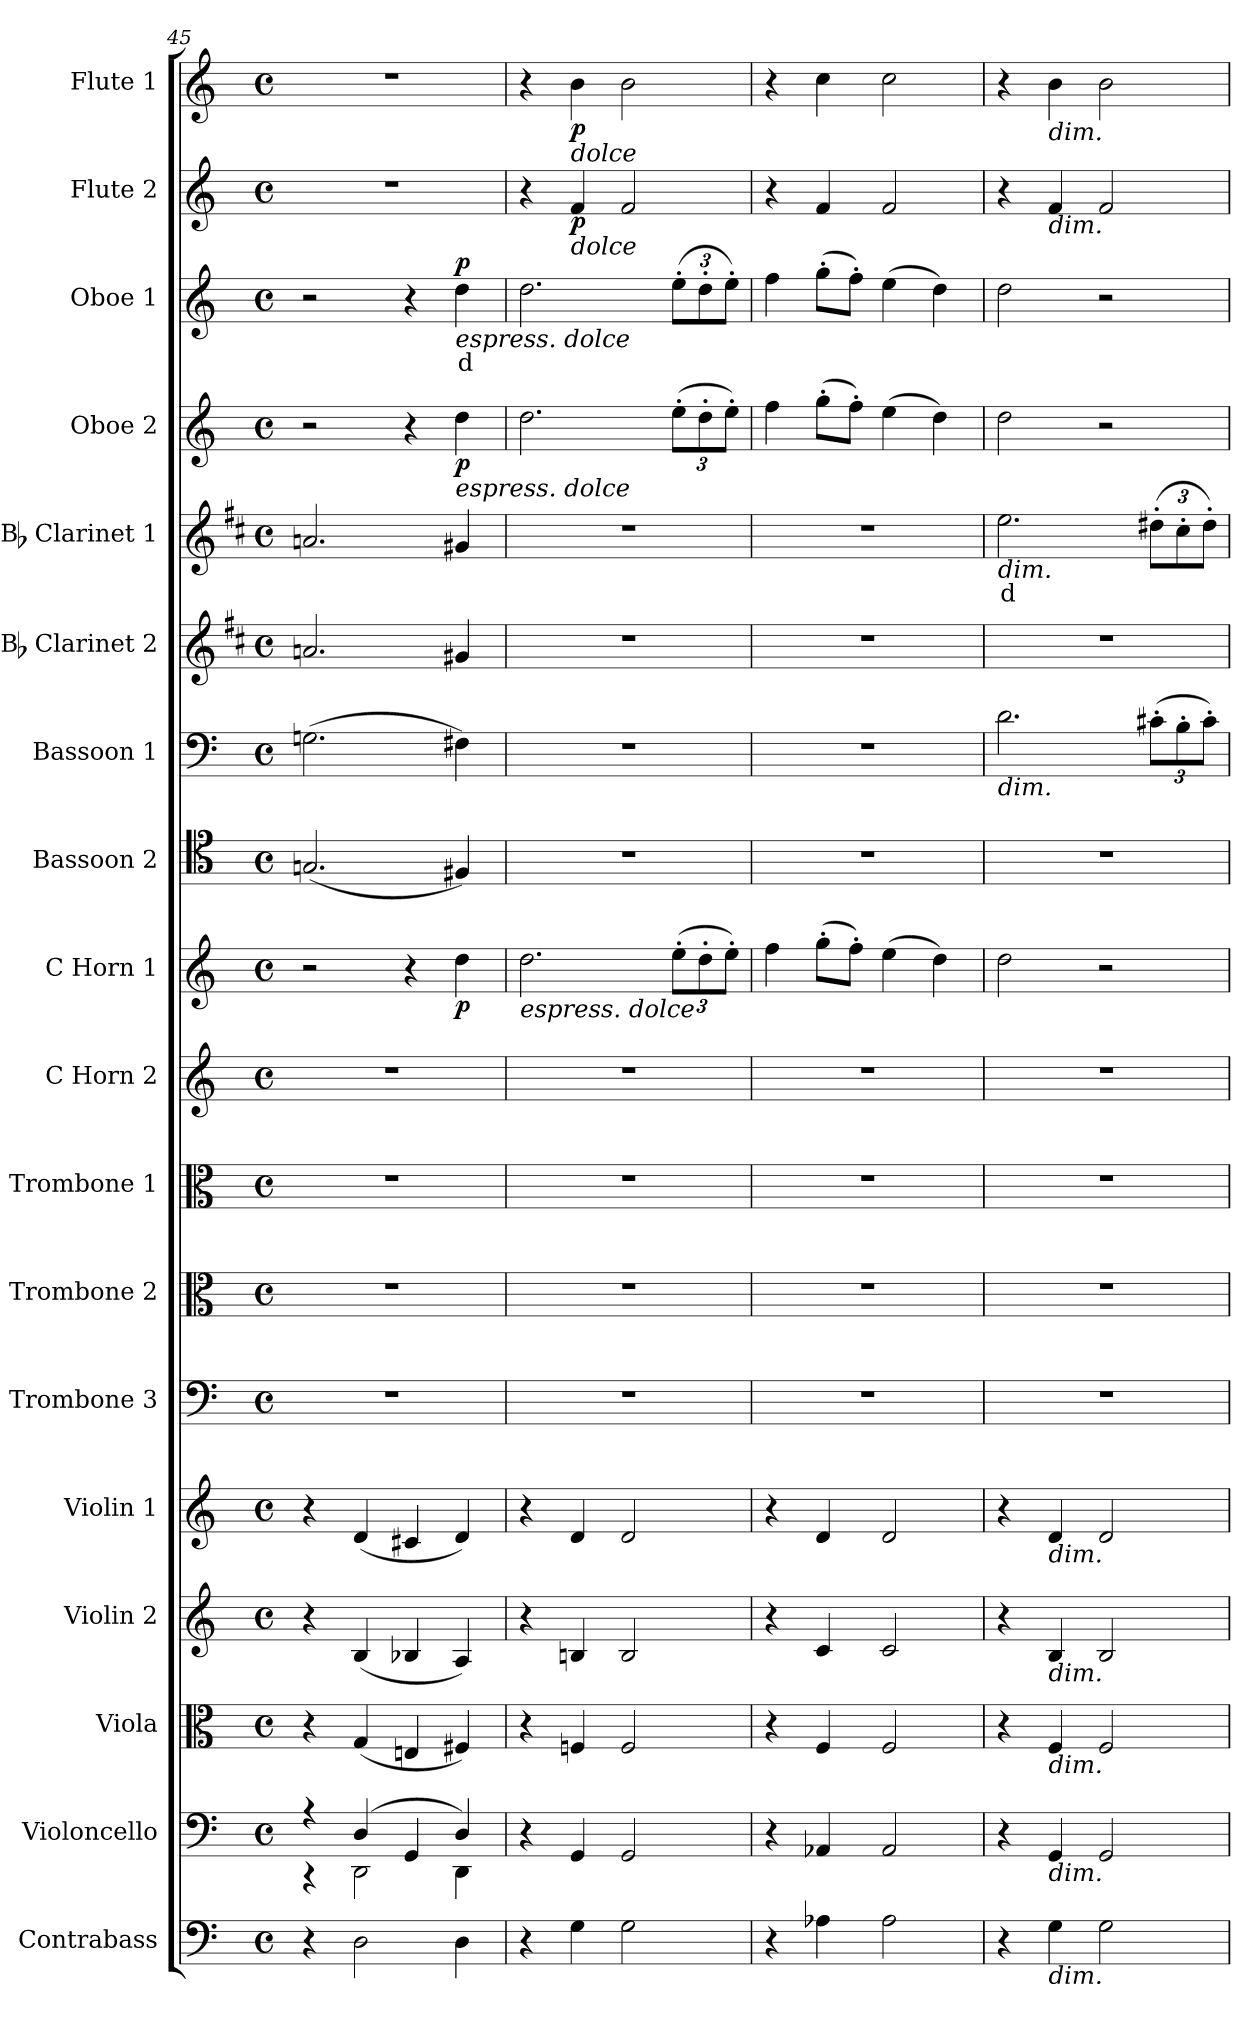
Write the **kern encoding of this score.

**kern	**kern	**kern	**kern	**kern	**kern	**kern	**kern	**kern	**kern	**dynam	**kern	**kern	**kern	**kern	**text	**kern	**dynam	**kern	**text	**dynam	**kern	**dynam	**kern	**dynam
*part18	*part17	*part16	*part15	*part14	*part13	*part12	*part11	*part10	*part9	*part9	*part8	*part7	*part6	*part5	*part5	*part4	*part4	*part3	*part3	*part3	*part2	*part2	*part1	*part1
*staff18	*staff17	*staff16	*staff15	*staff14	*staff13	*staff12	*staff11	*staff10	*staff9	*staff9	*staff8	*staff7	*staff6	*staff5	*staff5	*staff4	*staff4	*staff3	*staff3	*staff3	*staff2	*staff2	*staff1	*staff1
*I"Contrabass	*I"Violoncello	*I"Viola	*I"Violin 2	*I"Violin 1	*I"Trombone 3	*I"Trombone 2	*I"Trombone 1	*I"C Horn 2	*I"C Horn 1	*	*I"Bassoon 2	*I"Bassoon 1	*I"Bb Clarinet 2	*I"Bb Clarinet 1	*	*I"Oboe 2	*	*I"Oboe 1	*	*	*I"Flute 2	*	*I"Flute 1	*
*I'Cb	*I'Vc	*I'Vla	*I'Vln 2	*I'Vln 1	*I'Trb 3	*I'Trb 2	*I'Trb 1	*I'Hn 2	*I'Hn 1	*	*I'Bsn 2	*I'Bsn 1	*I'Cl 2	*I'Cl 1	*	*I'Ob 2	*	*I'Ob 1	*	*	*I'Fl 2	*	*I'Fl 1	*
*clefF4	*clefF4	*clefC3	*clefG2	*clefG2	*clefF4	*clefC3	*clefC3	*clefG2	*clefG2	*	*clefC4	*clefF4	*clefG2	*clefG2	*	*clefG2	*	*clefG2	*	*	*clefG2	*	*clefG2	*
*ITrd7c12	*	*	*	*	*	*	*	*ITrd7c12	*ITrd7c12	*	*	*	*ITrd1c2	*ITrd1c2	*	*	*	*	*	*	*	*	*	*
*k[]	*k[]	*k[]	*k[]	*k[]	*k[]	*k[]	*k[]	*k[]	*k[]	*	*k[]	*k[]	*k[]	*k[]	*	*k[]	*	*k[]	*	*	*k[]	*	*k[]	*
*M4/4	*M4/4	*M4/4	*M4/4	*M4/4	*M4/4	*M4/4	*M4/4	*M4/4	*M4/4	*	*M4/4	*M4/4	*M4/4	*M4/4	*	*M4/4	*	*M4/4	*	*	*M4/4	*	*M4/4	*
*met(c)	*met(c)	*met(c)	*met(c)	*met(c)	*met(c)	*met(c)	*met(c)	*met(c)	*met(c)	*	*met(c)	*met(c)	*met(c)	*met(c)	*	*met(c)	*	*met(c)	*	*	*met(c)	*	*met(c)	*
=45	=45	=45	=45	=45	=45	=45	=45	=45	=45	=45	=45	=45	=45	=45	=45	=45	=45	=45	=45	=45	=45	=45	=45	=45
*	*^	*	*	*	*	*	*	*	*	*	*	*	*	*	*	*	*	*	*	*	*	*	*	*
4r	4r	4r	4r	4r	4r	1r	1r	1r	1r	2r	.	(2.Gn/	(2.Gn\	2.gn/	2.gn/	.	2r	.	2r	.	.	1r	.	1r	.
2DD\	(4D/	2DD\	(4G/	(4B/	(4d/	.	.	.	.	.	.	.	.	.	.	.	.	.	.	.	.	.	.	.	.
.	4GG/	.	4En/	4B-X/	4c#X/	.	.	.	.	4r	.	.	.	.	.	.	4r	.	4r	.	.	.	.	.	.
!	!	!	!	!	!	!	!	!	!	!	!	!	!	!	!	!	!	!	!LO:TX:b:i:t=espress. dolce	!	!	!	!	!	!
!	!	!	!	!	!	!	!	!	!	!	!	!	!	!	!	!	!LO:TX:b:i:t=espress. dolce	!	!	!	!	!	!	!	!
!	!	!	!	!	!	!	!	!	!	!	!LO:DY:b	!	!	!	!	!	!	!LO:DY:b	!	!LO:LY:b:color=#FF0000	!LO:DY:b	!	!	!	!
4DD\	4D/)	4DD\	4F#X/)	4A/)	4d/)	.	.	.	.	4d\	p	4F#X/)	4F#X\)	4f#X/	4f#X/	.	4dd\	p	4dd\	d	p	.	.	.	.
!!LO:PB:g=z
=46	=46	=46	=46	=46	=46	=46	=46	=46	=46	=46	=46	=46	=46	=46	=46	=46	=46	=46	=46	=46	=46	=46	=46	=46	=46
!	!	!	!	!	!	!	!	!	!	!LO:TX:b:i:t=espress. dolce	!	!	!	!	!	!	!	!	!	!	!	!	!	!	!
*	*v	*v	*	*	*	*	*	*	*	*	*	*	*	*	*	*	*	*	*	*	*	*	*	*	*
4r	4r	4r	4r	4r	1r	1r	1r	1r	2.d\	.	1r	1r	1r	1r	.	2.dd\	.	2.dd\	.	.	4r	.	4r	.
!	!	!	!	!	!	!	!	!	!	!	!	!	!	!	!	!	!	!	!	!	!	!	!LO:TX:b:i:t=dolce	!
!	!	!	!	!	!	!	!	!	!	!	!	!	!	!	!	!	!	!	!	!	!LO:TX:b:i:t=dolce	!	!	!
!	!	!	!	!	!	!	!	!	!	!	!	!	!	!	!	!	!	!	!	!	!	!LO:DY:b	!	!LO:DY:b
4GG\	4GG/	4Fn/	4Bn/	4d/	.	.	.	.	.	.	.	.	.	.	.	.	.	.	.	.	4f/	p	4b\	p
2GG\	2GG/	2F/	2B/	2d/	.	.	.	.	.	.	.	.	.	.	.	.	.	.	.	.	2f/	.	2b\	.
*	*	*	*	*	*	*	*	*	*Xbrackettup	*	*	*	*	*	*	*Xbrackettup	*	*Xbrackettup	*	*	*	*	*	*
.	.	.	.	.	.	.	.	.	(12e'\L	.	.	.	.	.	.	(12ee'\L	.	(12ee'\L	.	.	.	.	.	.
.	.	.	.	.	.	.	.	.	12d'\	.	.	.	.	.	.	12dd'\	.	12dd'\	.	.	.	.	.	.
.	.	.	.	.	.	.	.	.	12e'\J)	.	.	.	.	.	.	12ee'\J)	.	12ee'\J)	.	.	.	.	.	.
=47	=47	=47	=47	=47	=47	=47	=47	=47	=47	=47	=47	=47	=47	=47	=47	=47	=47	=47	=47	=47	=47	=47	=47	=47
4r	4r	4r	4r	4r	1r	1r	1r	1r	4f\	.	1r	1r	1r	1r	.	4ff\	.	4ff\	.	.	4r	.	4r	.
4AA-X\	4AA-X/	4F/	4c/	4d/	.	.	.	.	(8g'\L	.	.	.	.	.	.	(8gg'\L	.	(8gg'\L	.	.	4f/	.	4cc\	.
.	.	.	.	.	.	.	.	.	8f'\J)	.	.	.	.	.	.	8ff'\J)	.	8ff'\J)	.	.	.	.	.	.
2AA-\	2AA-/	2F/	2c/	2d/	.	.	.	.	(4e\	.	.	.	.	.	.	(4ee\	.	(4ee\	.	.	2f/	.	2cc\	.
.	.	.	.	.	.	.	.	.	4d\)	.	.	.	.	.	.	4dd\)	.	4dd\)	.	.	.	.	.	.
=48	=48	=48	=48	=48	=48	=48	=48	=48	=48	=48	=48	=48	=48	=48	=48	=48	=48	=48	=48	=48	=48	=48	=48	=48
!	!	!	!	!	!	!	!	!	!	!	!	!	!	!LO:TX:b:i:t=dim.	!	!	!	!	!	!	!	!	!	!
!	!	!	!	!	!	!	!	!	!	!	!	!LO:TX:b:i:t=dim.	!	!	!	!	!	!	!	!	!	!	!	!
!	!	!	!	!	!	!	!	!	!	!	!	!	!	!	!LO:LY:b:color=#FF0000	!	!	!	!	!	!	!	!	!
4r	4r	4r	4r	4r	1r	1r	1r	1r	2d\	.	1r	2.d\	1r	2.dd\	d	2dd\	.	2dd\	.	.	4r	.	4r	.
!	!	!	!	!	!	!	!	!	!	!	!	!	!	!	!	!	!	!	!	!	!	!	!LO:TX:b:i:t=dim.	!
!	!	!	!	!	!	!	!	!	!	!	!	!	!	!	!	!	!	!	!	!	!LO:TX:b:i:t=dim.	!	!	!
!	!	!	!	!LO:TX:b:i:t=dim.	!	!	!	!	!	!	!	!	!	!	!	!	!	!	!	!	!	!	!	!
!	!	!	!LO:TX:b:i:t=dim.	!	!	!	!	!	!	!	!	!	!	!	!	!	!	!	!	!	!	!	!	!
!	!	!LO:TX:b:i:t=dim.	!	!	!	!	!	!	!	!	!	!	!	!	!	!	!	!	!	!	!	!	!	!
!	!LO:TX:b:i:t=dim.	!	!	!	!	!	!	!	!	!	!	!	!	!	!	!	!	!	!	!	!	!	!	!
!LO:TX:b:i:t=dim.	!	!	!	!	!	!	!	!	!	!	!	!	!	!	!	!	!	!	!	!	!	!	!	!
4GG\	4GG/	4F/	4B/	4d/	.	.	.	.	.	.	.	.	.	.	.	.	.	.	.	.	4f/	.	4b\	.
2GG\	2GG/	2F/	2B/	2d/	.	.	.	.	2r	.	.	.	.	.	.	2r	.	2r	.	.	2f/	.	2b\	.
*	*	*	*	*	*	*	*	*	*	*	*	*Xbrackettup	*	*Xbrackettup	*	*	*	*	*	*	*	*	*	*
.	.	.	.	.	.	.	.	.	.	.	.	(12c#X'\L	.	(12cc#X'\L	.	.	.	.	.	.	.	.	.	.
.	.	.	.	.	.	.	.	.	.	.	.	12B'\	.	12b'\	.	.	.	.	.	.	.	.	.	.
.	.	.	.	.	.	.	.	.	.	.	.	12c#'\J)	.	12cc#'\J)	.	.	.	.	.	.	.	.	.	.
=	=	=	=	=	=	=	=	=	=	=	=	=	=	=	=	=	=	=	=	=	=	=	=	=
*-	*-	*-	*-	*-	*-	*-	*-	*-	*-	*-	*-	*-	*-	*-	*-	*-	*-	*-	*-	*-	*-	*-	*-	*-
